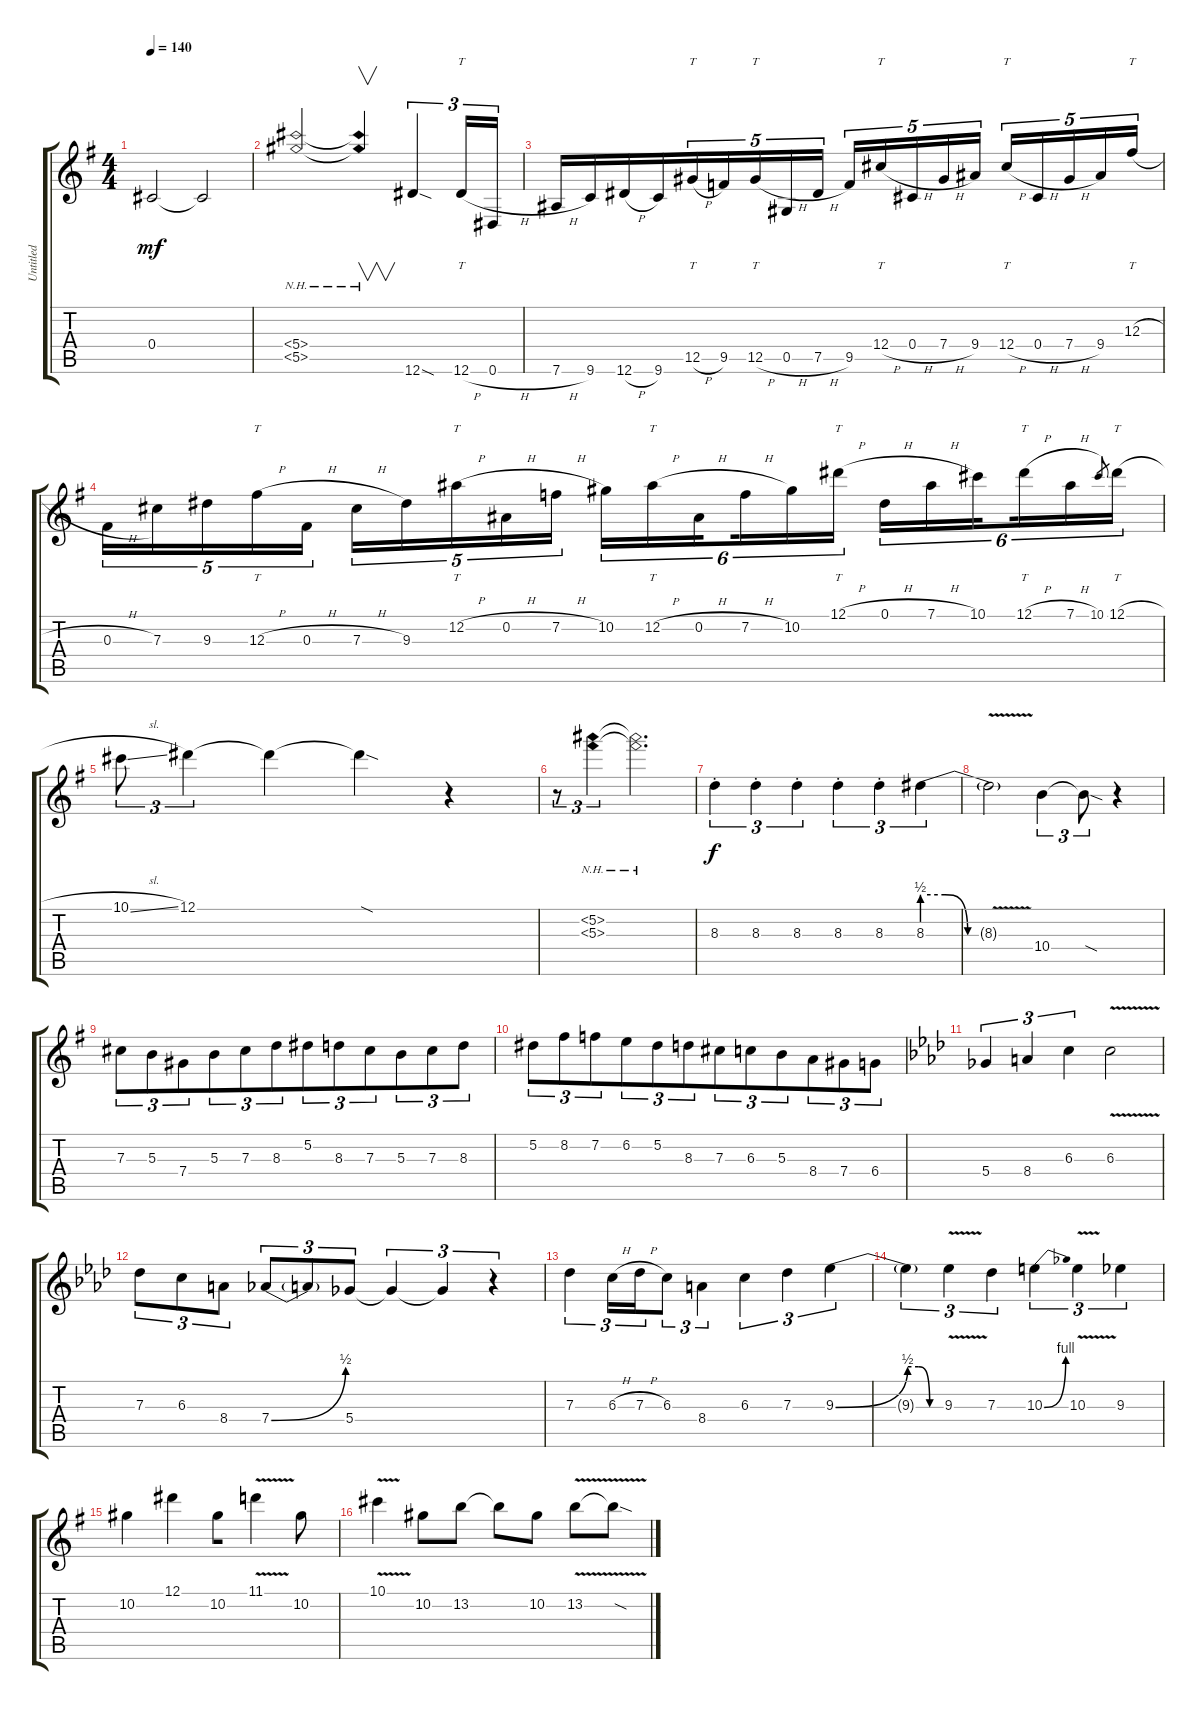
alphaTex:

\track ("Untitled" "Untitled") {instrument distortionguitar}
\staff {score tabs}
\tuning (Eb4 Bb3 Gb3 Db3 Ab2 Eb2) {hide}
\ts (4 4)
\tempo 140
\clef g2
\ks g
0.4{t}.2{dy mf} 0.4{t}.2 |
(5.4{nh} 5.5{nh}).2{beam merge} (5.4{nh t} 5.5{nh t}).4{v beam merge} 12.6{sod}.4{tu (3 2) beam merge} 12.6{h}.16{tt tu (3 2) beam merge} 0.6{h}.16{tu (3 2)} |
7.6{h}.16{beam merge} 9.6.16{beam merge} 12.6{h}.16{beam merge} 9.6.16{beam merge} 12.5{h}.16{tt tu (5 4) beam merge} 9.5.16{tu (5 4) beam merge} 12.5{h}.16{tt tu (5 4) beam merge} 0.5{h}.16{tu (5 4)} 7.5{h}.16{tu (5 4)} 9.5.16{tu (5 4) beam merge} 12.4{h}.16{tt tu (5 4)} 0.4{h}.16{tu (5 4)} 7.4{h}.16{tu (5 4)} 9.4.16{tu (5 4)} 12.4{h}.16{tt tu (5 4) beam merge} 0.4{h}.16{tu (5 4) beam merge} 7.4{h}.16{tu (5 4) beam merge} 9.4.16{tu (5 4)} 12.3{h}.16{tt tu (5 4)} |
0.3{h}.16{tu (5 4) beam merge} 7.3.16{tu (5 4) beam merge} 9.3.16{tu (5 4) beam merge} 12.3{h}.16{tt tu (5 4) beam merge} 0.3{h}.16{tu (5 4)} 7.3{h}.16{tu (5 4)} 9.3.16{tu (5 4)} 12.2{h}.16{tt tu (5 4)} 0.2{h}.16{tu (5 4)} 7.2{h}.16{tu (5 4)} 10.2.16{tu (6 4)} 12.2{h}.16{tt tu (6 4)} 0.2{h}.16{tu (6 4) beam splitsecondary} 7.2{h}.16{tu (6 4)} 10.2.16{tu (6 4)} 12.1{h}.16{tt tu (6 4)} 0.1{h}.16{tu (6 4)} 7.1{h}.16{tu (6 4)} 10.1.16{tu (6 4) beam splitsecondary} 12.1{h}.16{tt tu (6 4)} 7.1{h}.16{tu (6 4)} 10.1.8{gr} 12.1{h}.16{tt tu (6 4)} |
10.1{sl}.8{tu (3 2)} 12.1.4{tu (3 2)} 12.1{t}.4 12.1{sod t}.4 r.4 |
r.8{tu (3 2) beam merge} (5.2{nh} 5.3{nh}).4{tu (3 2) beam merge} (5.2{nh t} 5.3{nh t}).2{d} |
8.3{st}.4{tu (3 2) dy f beam merge} 8.3{st}.4{tu (3 2) beam merge} 8.3{st}.4{tu (3 2)} 8.3{st}.4{tu (3 2) beam merge} 8.3{st}.4{tu (3 2) beam merge} 8.3{be (custom 0 2 20 2 40 0 60 0)}.4{tu (3 2)} |
8.3{v t}.2{beam merge} 10.4.4{tu (3 2)} 10.4{sod t}.8{tu (3 2) beam merge} r.4 |
7.3.8{tu (3 2) beam merge} 5.3.8{tu (3 2)} 7.4.8{tu (3 2) beam merge} 5.3.8{tu (3 2) beam merge} 7.3.8{tu (3 2) beam merge} 8.3.8{tu (3 2) beam merge} 5.2.8{tu (3 2) beam merge} 8.3.8{tu (3 2) beam merge} 7.3.8{tu (3 2) beam merge} 5.3.8{tu (3 2)} 7.3.8{tu (3 2) beam merge} 8.3.8{tu (3 2)} |
5.2.8{tu (3 2) beam merge} 8.2.8{tu (3 2) beam merge} 7.2.8{tu (3 2) beam merge} 6.2.8{tu (3 2)} 5.2.8{tu (3 2)} 8.3.8{tu (3 2) beam merge} 7.3.8{tu (3 2) beam merge} 6.3.8{tu (3 2) beam merge} 5.3.8{tu (3 2) beam merge} 8.4.8{tu (3 2) beam merge} 7.4.8{tu (3 2)} 6.4.8{tu (3 2)} |
\ks ab
5.4.4{tu (3 2)} 8.4.4{tu (3 2)} 6.3.4{tu (3 2)} 6.3{v}.2 |
7.3.8{tu (3 2) beam merge} 6.3.8{tu (3 2) beam merge} 8.4.8{tu (3 2)} 7.4{be (bend 0 0 60 2)}.8{tu (3 2) beam merge} 7.4{t}.8{tu (3 2) beam merge} 5.4.8{tu (3 2) beam merge} 5.4{t}.4{tu (3 2) beam merge} 5.4{t}.4{tu (3 2) beam merge} r.4{tu (3 2)} |
7.3.4{tu (3 2) beam merge} 6.3{h}.16{tu (3 2)} 7.3{h}.16{tu (3 2) beam merge} 6.3.8{tu (3 2) beam merge} 8.4.4{tu (3 2) beam merge} 6.3.4{tu (3 2)} 7.3.4{tu (3 2)} 9.3{be (bend 0 0 60 2)}.4{tu (3 2)} |
9.3{be (custom 0 2 20 2 40 0 60 0) t}.4{tu (3 2)} 9.3{v}.4{tu (3 2)} 7.3.4{tu (3 2)} 10.3{be (bend 0 0 60 4)}.4{tu (3 2)} 10.3{v}.4{tu (3 2)} 9.3.4{tu (3 2)} |
\ks g
10.2.4 12.1.4{beam merge} 10.2.8{beam merge} 11.1{v}.4 10.2.8 |
10.1{v}.4{beam merge} 10.2.8 13.2.8 13.2{t}.8{beam merge} 10.2.8 13.2{v}.8 13.2{sod t}.8
